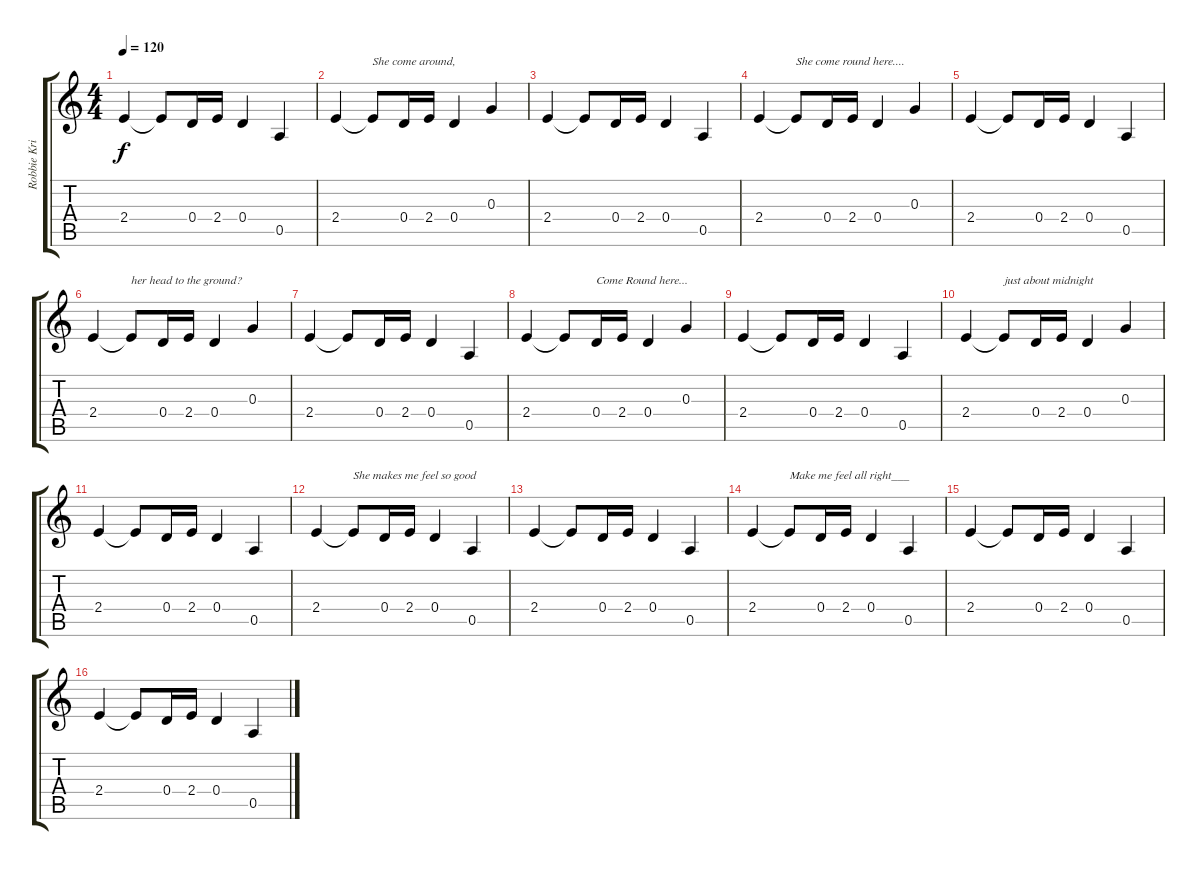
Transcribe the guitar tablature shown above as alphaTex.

\track ("Robbie Krieger" "Robbie Kri") {instrument electricguitarclean}
\staff {score tabs}
\tuning (E4 B3 G3 D3 A2 E2) {hide}
\ts (4 4)
\tempo 120
\clef g2
\ks c
2.4.4{dy f} 2.4{t}.8 0.4.16 2.4.16 0.4.4 0.5.4 |
2.4.4 2.4{t}.8{txt "She come around,"} 0.4.16 2.4.16 0.4.4 0.3.4 |
2.4.4 2.4{t}.8 0.4.16 2.4.16 0.4.4 0.5.4 |
2.4.4 2.4{t}.8{txt "She come round here...."} 0.4.16 2.4.16 0.4.4 0.3.4 |
2.4.4 2.4{t}.8 0.4.16 2.4.16 0.4.4 0.5.4 |
2.4.4 2.4{t}.8{txt "her head to the ground?"} 0.4.16 2.4.16 0.4.4 0.3.4 |
2.4.4 2.4{t}.8 0.4.16 2.4.16 0.4.4 0.5.4 |
2.4.4 2.4{t}.8 0.4.16{txt "Come Round here...             "} 2.4.16 0.4.4 0.3.4 |
2.4.4 2.4{t}.8 0.4.16 2.4.16 0.4.4 0.5.4 |
2.4.4 2.4{t}.8{txt "just about midnight"} 0.4.16 2.4.16 0.4.4 0.3.4 |
2.4.4 2.4{t}.8 0.4.16 2.4.16 0.4.4 0.5.4 |
2.4.4 2.4{t}.8{txt "She makes me feel so good"} 0.4.16 2.4.16 0.4.4 0.5.4 |
2.4.4 2.4{t}.8 0.4.16 2.4.16 0.4.4 0.5.4 |
2.4.4 2.4{t}.8{txt "Make me feel all right___"} 0.4.16 2.4.16 0.4.4 0.5.4 |
2.4.4 2.4{t}.8 0.4.16 2.4.16 0.4.4 0.5.4 |
2.4.4 2.4{t}.8 0.4.16 2.4.16 0.4.4 0.5.4
